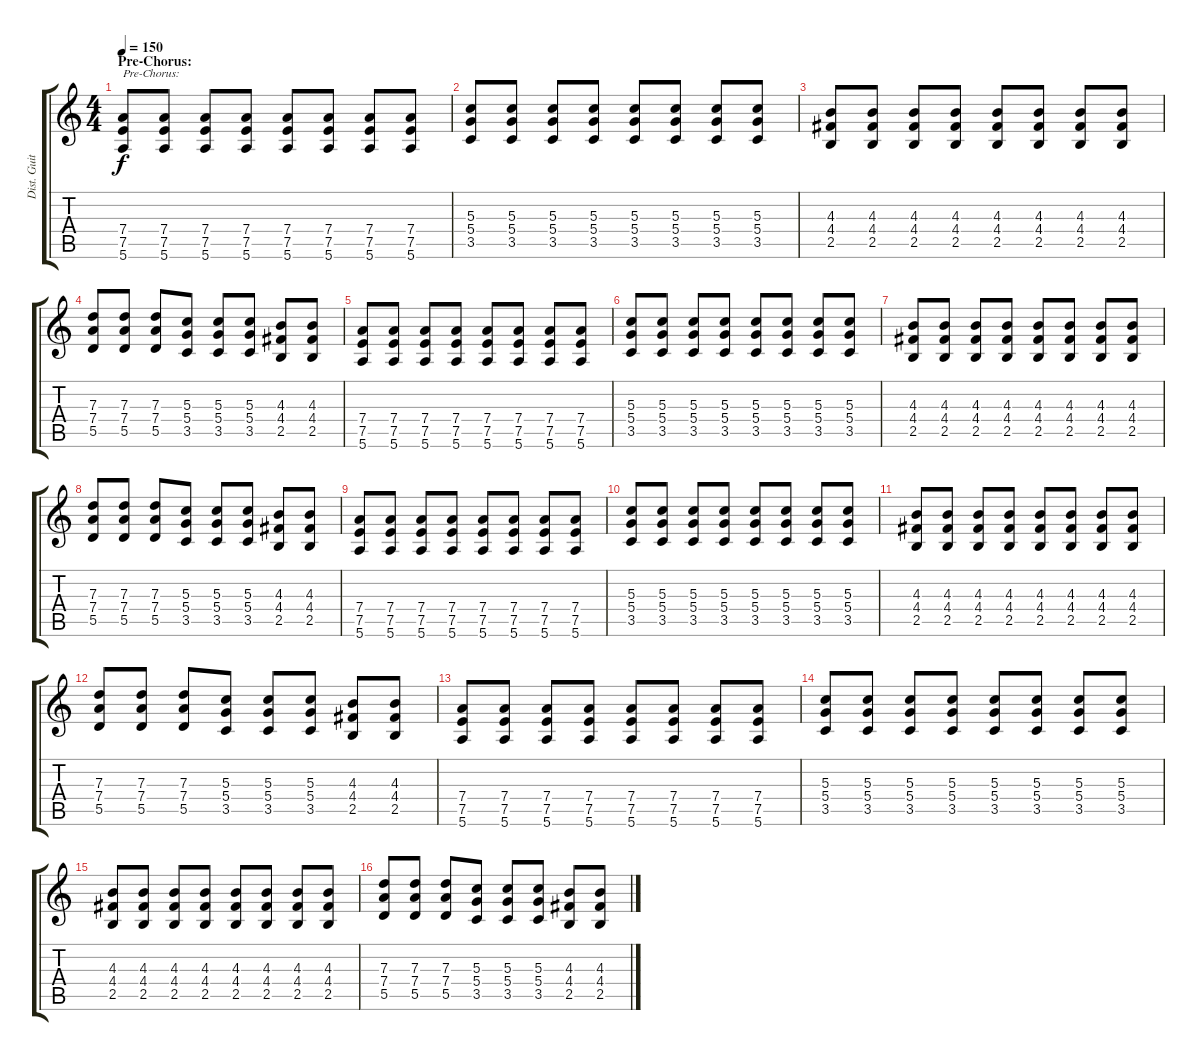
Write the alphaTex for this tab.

\track ("Dist. Guitar 2" "Dist. Guit") {instrument distortionguitar}
\staff {score tabs}
\tuning (E4 B3 G3 D3 A2 E2) {hide}
\ts (4 4)
\section ("" "Pre-Chorus:")
\tempo 150
\clef g2
\ks c
(7.4 7.5 5.6).8{txt "Pre-Chorus:" dy f} (7.4 7.5 5.6).8 (7.4 7.5 5.6).8 (7.4 7.5 5.6).8 (7.4 7.5 5.6).8 (7.4 7.5 5.6).8 (7.4 7.5 5.6).8 (7.4 7.5 5.6).8 |
(5.3 5.4 3.5).8 (5.3 5.4 3.5).8 (5.3 5.4 3.5).8 (5.3 5.4 3.5).8 (5.3 5.4 3.5).8 (5.3 5.4 3.5).8 (5.3 5.4 3.5).8 (5.3 5.4 3.5).8 |
(4.3 4.4 2.5).8 (4.3 4.4 2.5).8 (4.3 4.4 2.5).8 (4.3 4.4 2.5).8 (4.3 4.4 2.5).8 (4.3 4.4 2.5).8 (4.3 4.4 2.5).8 (4.3 4.4 2.5).8 |
(7.3 7.4 5.5).8 (7.3 7.4 5.5).8 (7.3 7.4 5.5).8 (5.3 5.4 3.5).8 (5.3 5.4 3.5).8 (5.3 5.4 3.5).8 (4.3 4.4 2.5).8 (4.3 4.4 2.5).8 |
(7.4 7.5 5.6).8 (7.4 7.5 5.6).8 (7.4 7.5 5.6).8 (7.4 7.5 5.6).8 (7.4 7.5 5.6).8 (7.4 7.5 5.6).8 (7.4 7.5 5.6).8 (7.4 7.5 5.6).8 |
(5.3 5.4 3.5).8 (5.3 5.4 3.5).8 (5.3 5.4 3.5).8 (5.3 5.4 3.5).8 (5.3 5.4 3.5).8 (5.3 5.4 3.5).8 (5.3 5.4 3.5).8 (5.3 5.4 3.5).8 |
(4.3 4.4 2.5).8 (4.3 4.4 2.5).8 (4.3 4.4 2.5).8 (4.3 4.4 2.5).8 (4.3 4.4 2.5).8 (4.3 4.4 2.5).8 (4.3 4.4 2.5).8 (4.3 4.4 2.5).8 |
(7.3 7.4 5.5).8 (7.3 7.4 5.5).8 (7.3 7.4 5.5).8 (5.3 5.4 3.5).8 (5.3 5.4 3.5).8 (5.3 5.4 3.5).8 (4.3 4.4 2.5).8 (4.3 4.4 2.5).8 |
(7.4 7.5 5.6).8 (7.4 7.5 5.6).8 (7.4 7.5 5.6).8 (7.4 7.5 5.6).8 (7.4 7.5 5.6).8 (7.4 7.5 5.6).8 (7.4 7.5 5.6).8 (7.4 7.5 5.6).8 |
(5.3 5.4 3.5).8 (5.3 5.4 3.5).8 (5.3 5.4 3.5).8 (5.3 5.4 3.5).8 (5.3 5.4 3.5).8 (5.3 5.4 3.5).8 (5.3 5.4 3.5).8 (5.3 5.4 3.5).8 |
(4.3 4.4 2.5).8 (4.3 4.4 2.5).8 (4.3 4.4 2.5).8 (4.3 4.4 2.5).8 (4.3 4.4 2.5).8 (4.3 4.4 2.5).8 (4.3 4.4 2.5).8 (4.3 4.4 2.5).8 |
(7.3 7.4 5.5).8 (7.3 7.4 5.5).8 (7.3 7.4 5.5).8 (5.3 5.4 3.5).8 (5.3 5.4 3.5).8 (5.3 5.4 3.5).8 (4.3 4.4 2.5).8 (4.3 4.4 2.5).8 |
(7.4 7.5 5.6).8 (7.4 7.5 5.6).8 (7.4 7.5 5.6).8 (7.4 7.5 5.6).8 (7.4 7.5 5.6).8 (7.4 7.5 5.6).8 (7.4 7.5 5.6).8 (7.4 7.5 5.6).8 |
(5.3 5.4 3.5).8 (5.3 5.4 3.5).8 (5.3 5.4 3.5).8 (5.3 5.4 3.5).8 (5.3 5.4 3.5).8 (5.3 5.4 3.5).8 (5.3 5.4 3.5).8 (5.3 5.4 3.5).8 |
(4.3 4.4 2.5).8 (4.3 4.4 2.5).8 (4.3 4.4 2.5).8 (4.3 4.4 2.5).8 (4.3 4.4 2.5).8 (4.3 4.4 2.5).8 (4.3 4.4 2.5).8 (4.3 4.4 2.5).8 |
(7.3 7.4 5.5).8 (7.3 7.4 5.5).8 (7.3 7.4 5.5).8 (5.3 5.4 3.5).8 (5.3 5.4 3.5).8 (5.3 5.4 3.5).8 (4.3 4.4 2.5).8 (4.3 4.4 2.5).8
